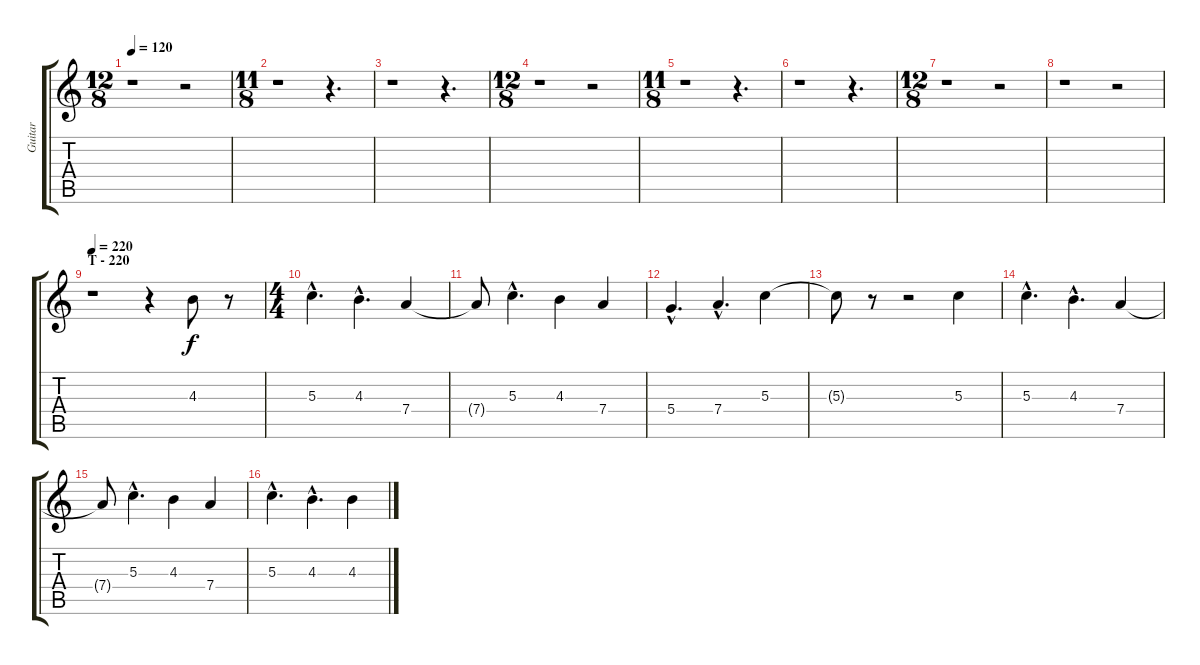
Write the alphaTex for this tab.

\track ("Guitar" "Guitar") {instrument overdrivenguitar}
\staff {score tabs}
\tuning (E4 B3 G3 D3 A2 E2) {hide}
\ts (12 8)
\tempo 120
\clef g2
\ks c
r.1{dy f} r.2 |
\ts (11 8)
r.1 r.4{d} |
r.1 r.4{d} |
\ts (12 8)
r.1 r.2 |
\ts (11 8)
r.1 r.4{d} |
r.1 r.4{d} |
\ts (12 8)
r.1 r.2 |
r.1 r.2 |
\section ("" "T - 220")
\tempo 220
r.1 r.4 4.3.8 r.8 |
\ts (4 4)
5.3{hac}.4{d} 4.3{hac}.4{d} 7.4.4 |
7.4{t}.8 5.3{hac}.4{d} 4.3.4 7.4.4 |
5.4{hac}.4{d} 7.4{hac}.4{d} 5.3.4 |
5.3{t}.8 r.8 r.2 5.3.4 |
5.3{hac}.4{d} 4.3{hac}.4{d} 7.4.4 |
7.4{t}.8 5.3{hac}.4{d} 4.3.4 7.4.4 |
5.3{hac}.4{d} 4.3{hac}.4{d} 4.3.4
